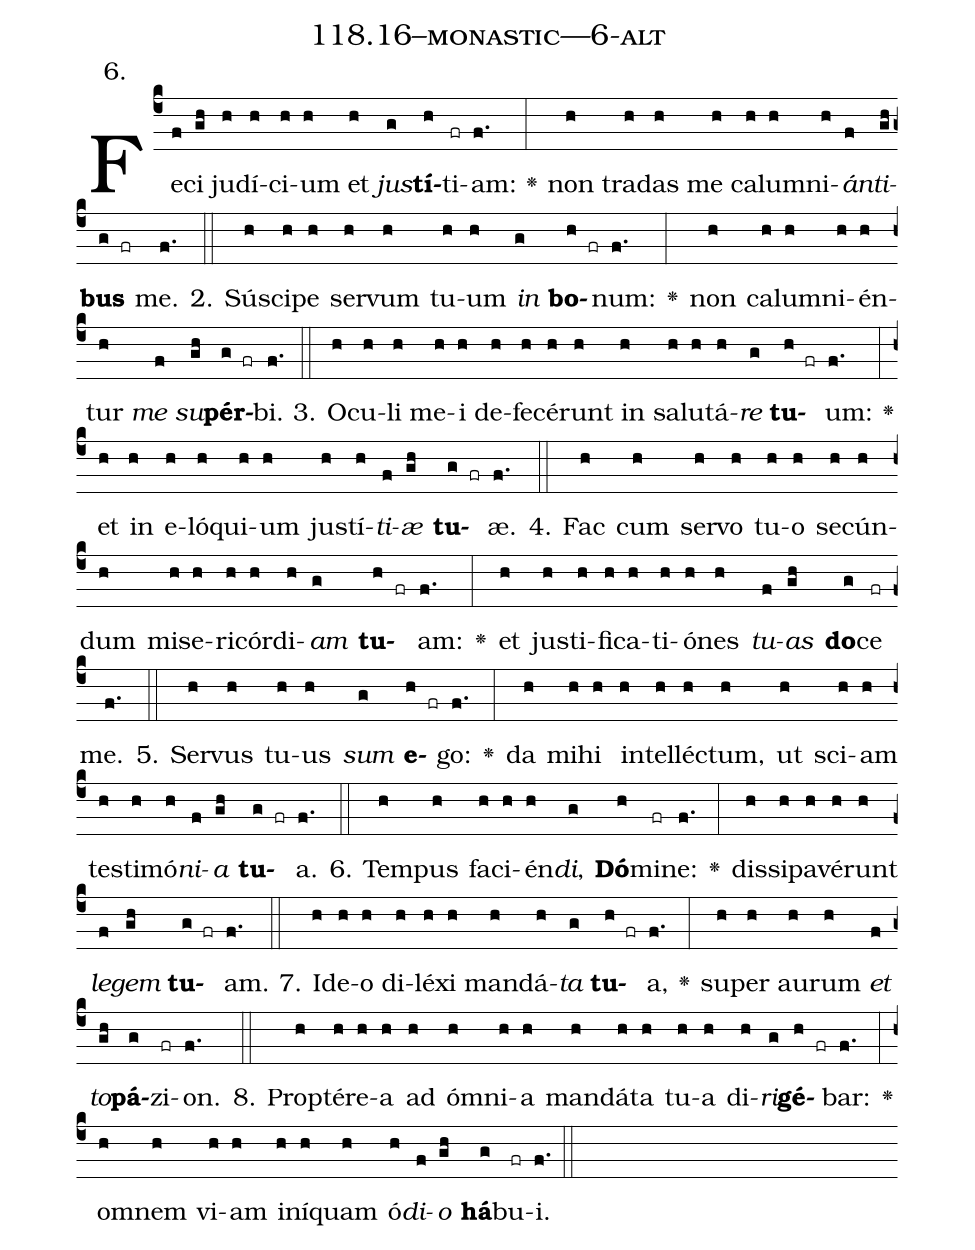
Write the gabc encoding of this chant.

name: 118.16--monastic---6-alt;
annotation: 6.;
%%
(c4)Fe(f)ci(gh) ju(h)dí(h)ci(h)um(h) et(h) <i>jus</i>(g)<b>tí</b>(h)ti(fr)am:(f.) <v>\greheightstar</v>(:) non(h) tra(h)das(h) me(h) ca(h)lum(h)ni(h)<i>án</i>(f)<i>ti</i>(gh)<b>bus</b>(g fr) me.(f.) (::)
2. Sú(h)sci(h)pe(h) ser(h)vum(h) tu(h)um(h) <i>in</i>(g) <b>bo</b>(h fr)num:(f.) <v>\greheightstar</v>(:) non(h) ca(h)lum(h)ni(h)én(h)tur(h) <i>me</i>(f) <i>su</i>(gh)<b>pér</b>(g fr)bi.(f.) (::)
3. O(h)cu(h)li(h) me(h)i(h) de(h)fe(h)cé(h)runt(h) in(h) sa(h)lu(h)tá(h)<i>re</i>(g) <b>tu</b>(h fr)um:(f.) <v>\greheightstar</v>(:) et(h) in(h) e(h)ló(h)qui(h)um(h) jus(h)tí(h)<i>ti</i>(f)<i>æ</i>(gh) <b>tu</b>(g fr)æ.(f.) (::)
4. Fac(h) cum(h) ser(h)vo(h) tu(h)o(h) se(h)cún(h)dum(h) mi(h)se(h)ri(h)cór(h)di(h)<i>am</i>(g) <b>tu</b>(h fr)am:(f.) <v>\greheightstar</v>(:) et(h) jus(h)ti(h)fi(h)ca(h)ti(h)ó(h)nes(h) <i>tu</i>(f)<i>as</i>(gh) <b>do</b>(g)ce(fr) me.(f.) (::)
5. Ser(h)vus(h) tu(h)us(h) <i>sum</i>(g) <b>e</b>(h fr)go:(f.) <v>\greheightstar</v>(:) da(h) mi(h)hi(h) in(h)tel(h)léc(h)tum,(h) ut(h) sci(h)am(h) tes(h)ti(h)mó(h)<i>ni</i>(f)<i>a</i>(gh) <b>tu</b>(g fr)a.(f.) (::)
6. Tem(h)pus(h) fa(h)ci(h)én(h)<i>di</i>,(g) <b>Dó</b>(h)mi(fr)ne:(f.) <v>\greheightstar</v>(:) dis(h)si(h)pa(h)vé(h)runt(h) <i>le</i>(f)<i>gem</i>(gh) <b>tu</b>(g fr)am.(f.) (::)
7. Id(h)e(h)o(h) di(h)lé(h)xi(h) man(h)dá(h)<i>ta</i>(g) <b>tu</b>(h fr)a,(f.) <v>\greheightstar</v>(:) su(h)per(h) au(h)rum(h) <i>et</i>(f) <i>to</i>(gh)<b>pá</b>(g)zi(fr)on.(f.) (::)
8. Prop(h)tér(h)e(h)a(h) ad(h) óm(h)ni(h)a(h) man(h)dá(h)ta(h) tu(h)a(h) di(h)<i>ri</i>(g)<b>gé</b>(h fr)bar:(f.) <v>\greheightstar</v>(:) om(h)nem(h) vi(h)am(h) in(h)í(h)quam(h) ó(h)<i>di</i>(f)<i>o</i>(gh) <b>há</b>(g)bu(fr)i.(f.) (::)
